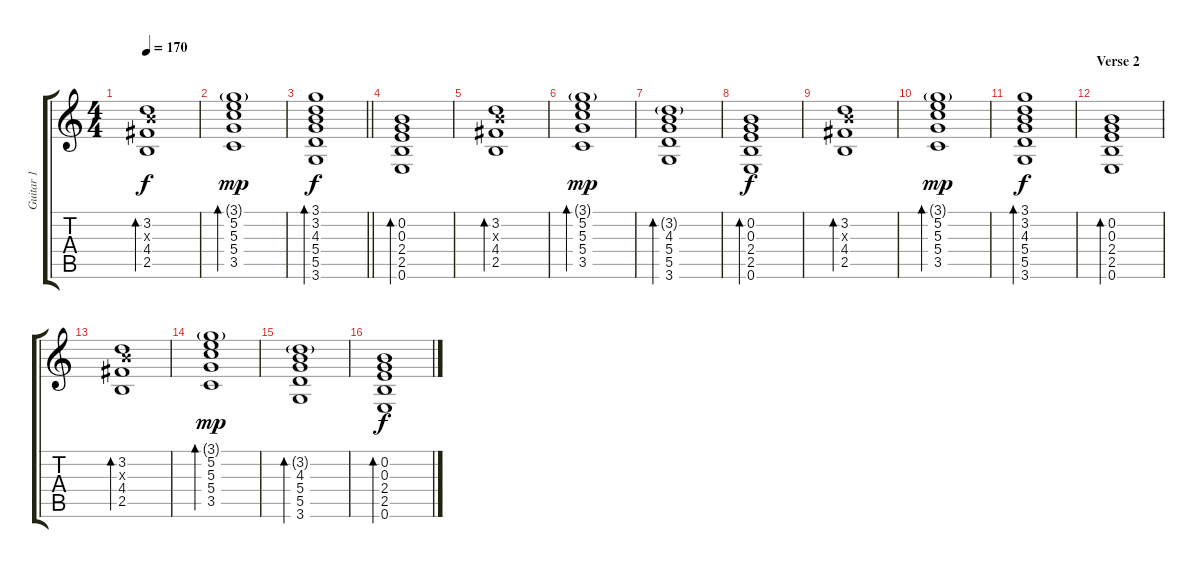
\track ("Guitar 1" "Guitar 1") {instrument electricguitarclean}
\staff {score tabs}
\tuning (E4 B3 G3 D3 A2 E2) {hide}
\ts (4 4)
\tempo 170
\clef g2
\ks c
(3.2 4.3{x} 4.4 2.5).1{bd 30 dy f} |
(3.1{g} 5.2 5.3 5.4 3.5).1{bd 30 dy mp} |
\barLineRight lightlight
(3.1 3.2 4.3 5.4 5.5 3.6).1{bd 30 dy f} |
(0.2 0.3 2.4 2.5 0.6).1{bd 30} |
(3.2 4.3{x} 4.4 2.5).1{bd 30} |
(3.1{g} 5.2 5.3 5.4 3.5).1{bd 30 dy mp} |
(3.2{g} 4.3 5.4 5.5 3.6).1{bd 30} |
(0.2 0.3 2.4 2.5 0.6).1{bd 30 dy f} |
(3.2 4.3{x} 4.4 2.5).1{bd 30} |
(3.1{g} 5.2 5.3 5.4 3.5).1{bd 30 dy mp} |
(3.1 3.2 4.3 5.4 5.5 3.6).1{bd 30 dy f} |
\section ("" "Verse 2")
(0.2 0.3 2.4 2.5 0.6).1{bd 30} |
(3.2 4.3{x} 4.4 2.5).1{bd 30} |
(3.1{g} 5.2 5.3 5.4 3.5).1{bd 30 dy mp} |
(3.2{g} 4.3 5.4 5.5 3.6).1{bd 30} |
(0.2 0.3 2.4 2.5 0.6).1{bd 30 dy f}
